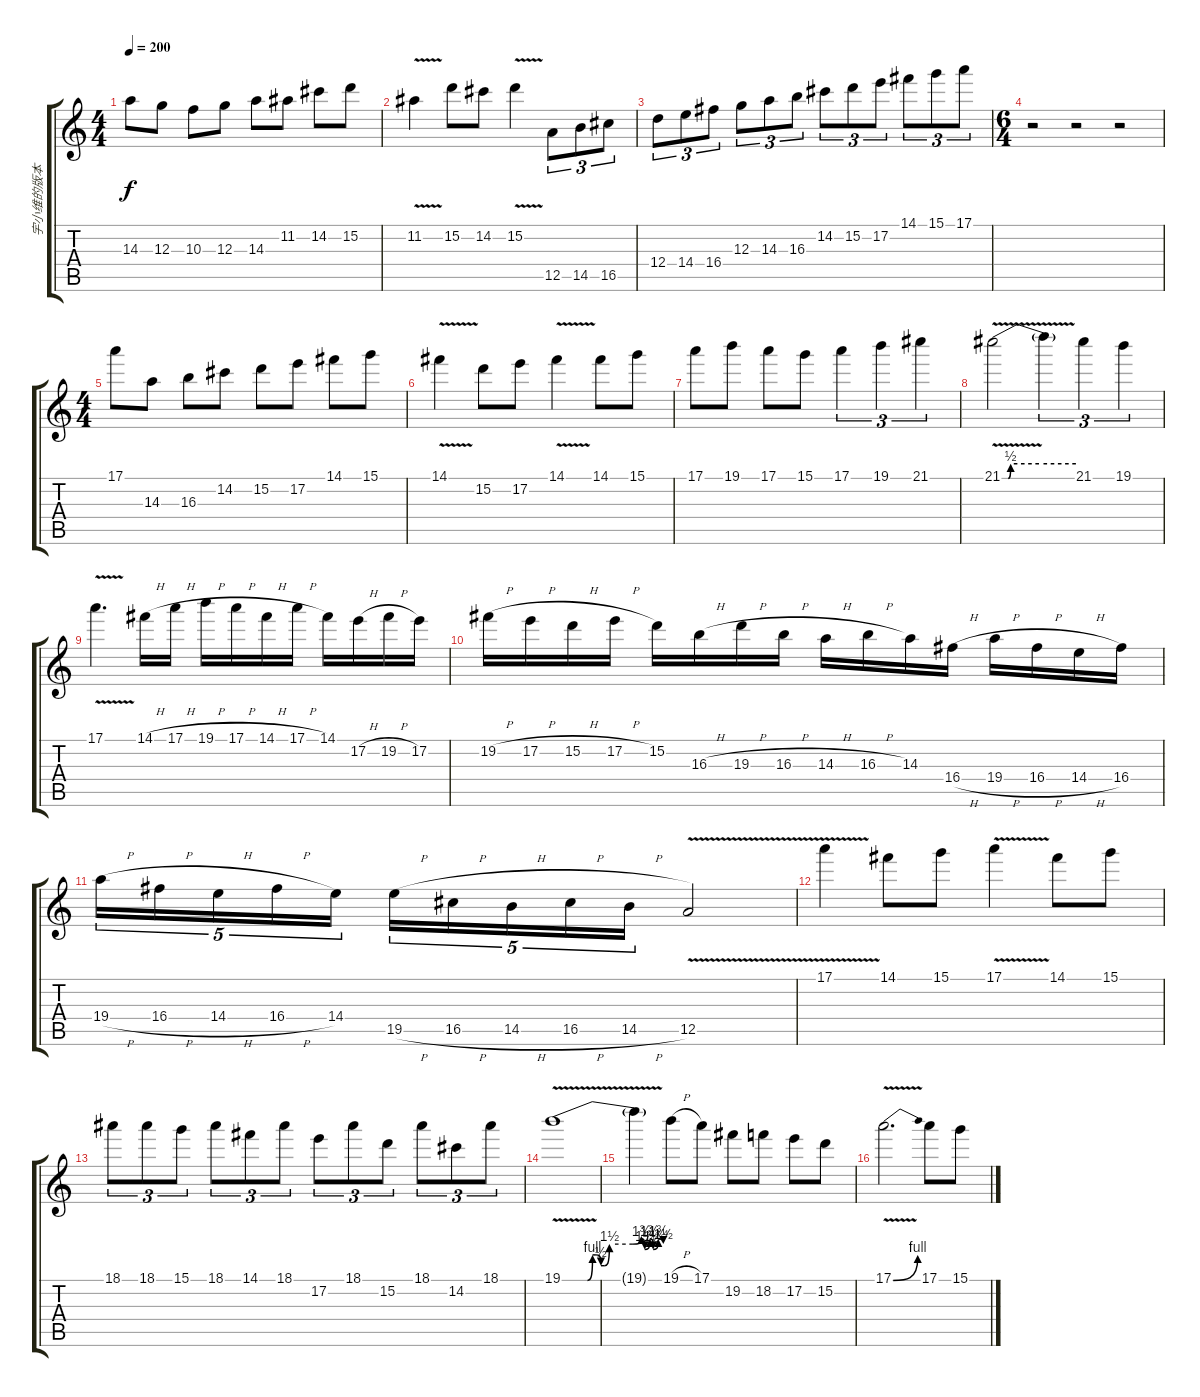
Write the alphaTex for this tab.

\track ("宇小维的版本" "宇小维的版本") {instrument distortionguitar}
\staff {score tabs}
\tuning (E4 B3 G3 D3 A2 E2) {hide}
\ts (4 4)
\tempo 200
\clef g2
\ks c
14.3.8{dy f} 12.3.8 10.3.8 12.3.8 14.3.8 11.2.8 14.2.8 15.2.8 |
11.2{v}.4 15.2.8 14.2.8 15.2{v}.4 12.5.8{tu (3 2)} 14.5.8{tu (3 2)} 16.5.8{tu (3 2)} |
12.4.8{tu (3 2)} 14.4.8{tu (3 2)} 16.4.8{tu (3 2)} 12.3.8{tu (3 2)} 14.3.8{tu (3 2)} 16.3.8{tu (3 2)} 14.2.8{tu (3 2)} 15.2.8{tu (3 2)} 17.2.8{tu (3 2)} 14.1.8{tu (3 2)} 15.1.8{tu (3 2)} 17.1.8{tu (3 2)} |
\ts (6 4)
r.2 r.2 r.2 |
\ts (4 4)
17.1.8 14.3.8 16.3.8 14.2.8 15.2.8 17.2.8 14.1.8 15.1.8 |
14.1{v}.4 15.2.8 17.2.8 14.1{v}.4 14.1.8 15.1.8 |
17.1.8 19.1.8 17.1.8 15.1.8 17.1.4{tu (3 2)} 19.1.4{tu (3 2)} 21.1.4{tu (3 2)} |
21.1{be (custom 0 0 5 0 7 2 30 2 60 2) v}.2 21.1{t}.4{tu (3 2)} 21.1.4{tu (3 2)} 19.1.4{tu (3 2)} |
17.1{v}.4{d} 14.1{h}.16 17.1{h}.16 19.1{h}.16 17.1{h}.16 14.1{h}.16 17.1{h}.16 14.1.16 17.2{h}.16 19.2{h}.16 17.2.16 |
19.2{h}.16 17.2{h}.16 15.2{h}.16 17.2{h}.16 15.2.16 16.3{h}.16 19.3{h}.16 16.3{h}.16 14.3{h}.16 16.3{h}.16 14.3.16 16.4{h}.16 19.4{h}.16 16.4{h}.16 14.4{h}.16 16.4.16 |
19.4{h}.16{tu (5 4)} 16.4{h}.16{tu (5 4)} 14.4{h}.16{tu (5 4)} 16.4{h}.16{tu (5 4)} 14.4.16{tu (5 4)} 19.5{h}.16{tu (5 4)} 16.5{h}.16{tu (5 4)} 14.5{h}.16{tu (5 4)} 16.5{h}.16{tu (5 4)} 14.5{h}.16{tu (5 4)} 12.5{v}.2 |
17.1{v}.4 14.1.8 15.1.8 17.1{v}.4 14.1.8 15.1.8 |
18.1.8{tu (3 2)} 18.1.8{tu (3 2)} 15.1.8{tu (3 2)} 18.1.8{tu (3 2)} 14.1.8{tu (3 2)} 18.1.8{tu (3 2)} 17.2.8{tu (3 2)} 18.1.8{tu (3 2)} 15.2.8{tu (3 2)} 18.1.8{tu (3 2)} 14.2.8{tu (3 2)} 18.1.8{tu (3 2)} |
19.1{be (custom 0 0 15 0 18 4 20 4 23 2 25 2 28 6 42 6 47 7 49 5 52 7 54 5 57 7 60 6) v}.1 |
19.1{t}.4 19.1{h}.8 17.1.8 19.2.8 18.2.8 17.2.8 15.2.8 |
17.1{be (bend 0 0 60 4) v}.2{d} 17.1.8 15.1.8
